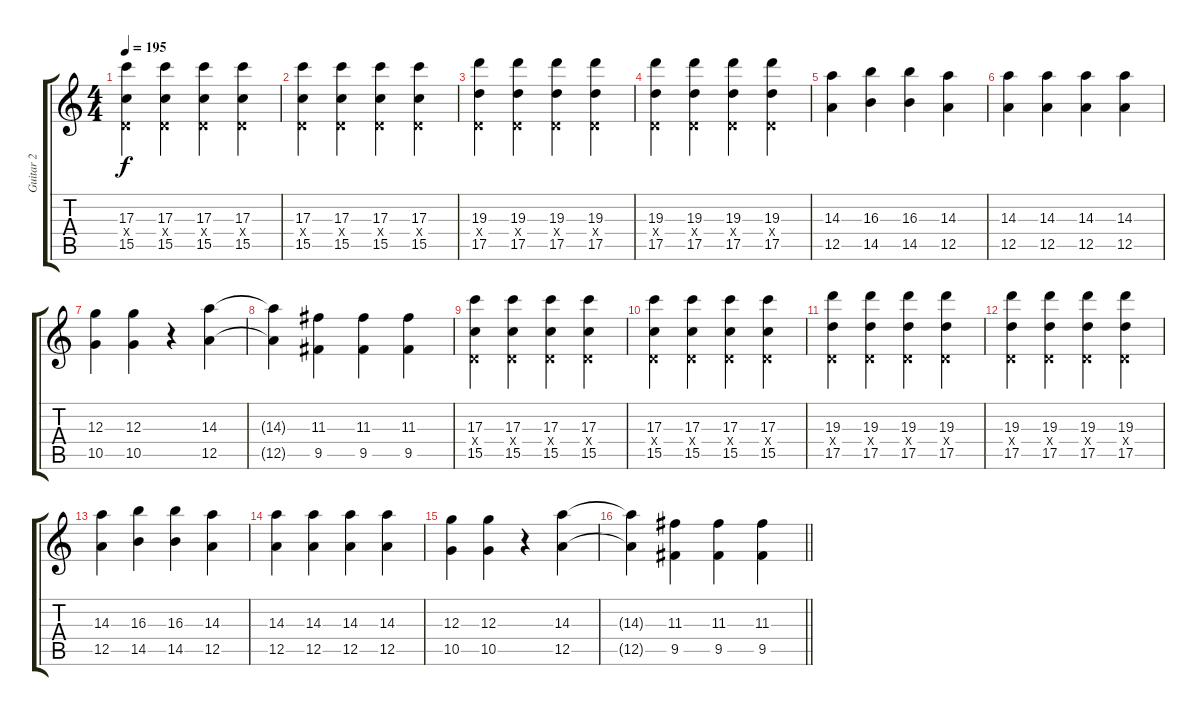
\track ("Guitar 2" "Guitar 2") {instrument overdrivenguitar}
\staff {score tabs}
\tuning (E4 B3 G3 D3 A2 E2) {hide}
\ts (4 4)
\tempo 195
\clef g2
\ks c
(17.3 0.4{x} 15.5).4{dy f} (17.3 0.4{x} 15.5).4 (17.3 0.4{x} 15.5).4 (17.3 0.4{x} 15.5).4 |
(17.3 0.4{x} 15.5).4 (17.3 0.4{x} 15.5).4 (17.3 0.4{x} 15.5).4 (17.3 0.4{x} 15.5).4 |
(19.3 0.4{x} 17.5).4 (19.3 0.4{x} 17.5).4 (19.3 0.4{x} 17.5).4 (19.3 0.4{x} 17.5).4 |
(19.3 0.4{x} 17.5).4 (19.3 0.4{x} 17.5).4 (19.3 0.4{x} 17.5).4 (19.3 0.4{x} 17.5).4 |
(14.3 12.5).4 (16.3 14.5).4 (16.3 14.5).4 (14.3 12.5).4 |
(14.3 12.5).4 (14.3 12.5).4 (14.3 12.5).4 (14.3 12.5).4 |
(12.3 10.5).4 (12.3 10.5).4 r.4 (14.3 12.5).4 |
(14.3{t} 12.5{t}).4 (11.3 9.5).4 (11.3 9.5).4 (11.3 9.5).4 |
(17.3 0.4{x} 15.5).4 (17.3 0.4{x} 15.5).4 (17.3 0.4{x} 15.5).4 (17.3 0.4{x} 15.5).4 |
(17.3 0.4{x} 15.5).4 (17.3 0.4{x} 15.5).4 (17.3 0.4{x} 15.5).4 (17.3 0.4{x} 15.5).4 |
(19.3 0.4{x} 17.5).4 (19.3 0.4{x} 17.5).4 (19.3 0.4{x} 17.5).4 (19.3 0.4{x} 17.5).4 |
(19.3 0.4{x} 17.5).4 (19.3 0.4{x} 17.5).4 (19.3 0.4{x} 17.5).4 (19.3 0.4{x} 17.5).4 |
(14.3 12.5).4 (16.3 14.5).4 (16.3 14.5).4 (14.3 12.5).4 |
(14.3 12.5).4 (14.3 12.5).4 (14.3 12.5).4 (14.3 12.5).4 |
(12.3 10.5).4 (12.3 10.5).4 r.4 (14.3 12.5).4 |
\barLineRight lightlight
(14.3{t} 12.5{t}).4 (11.3 9.5).4 (11.3 9.5).4 (11.3 9.5).4
